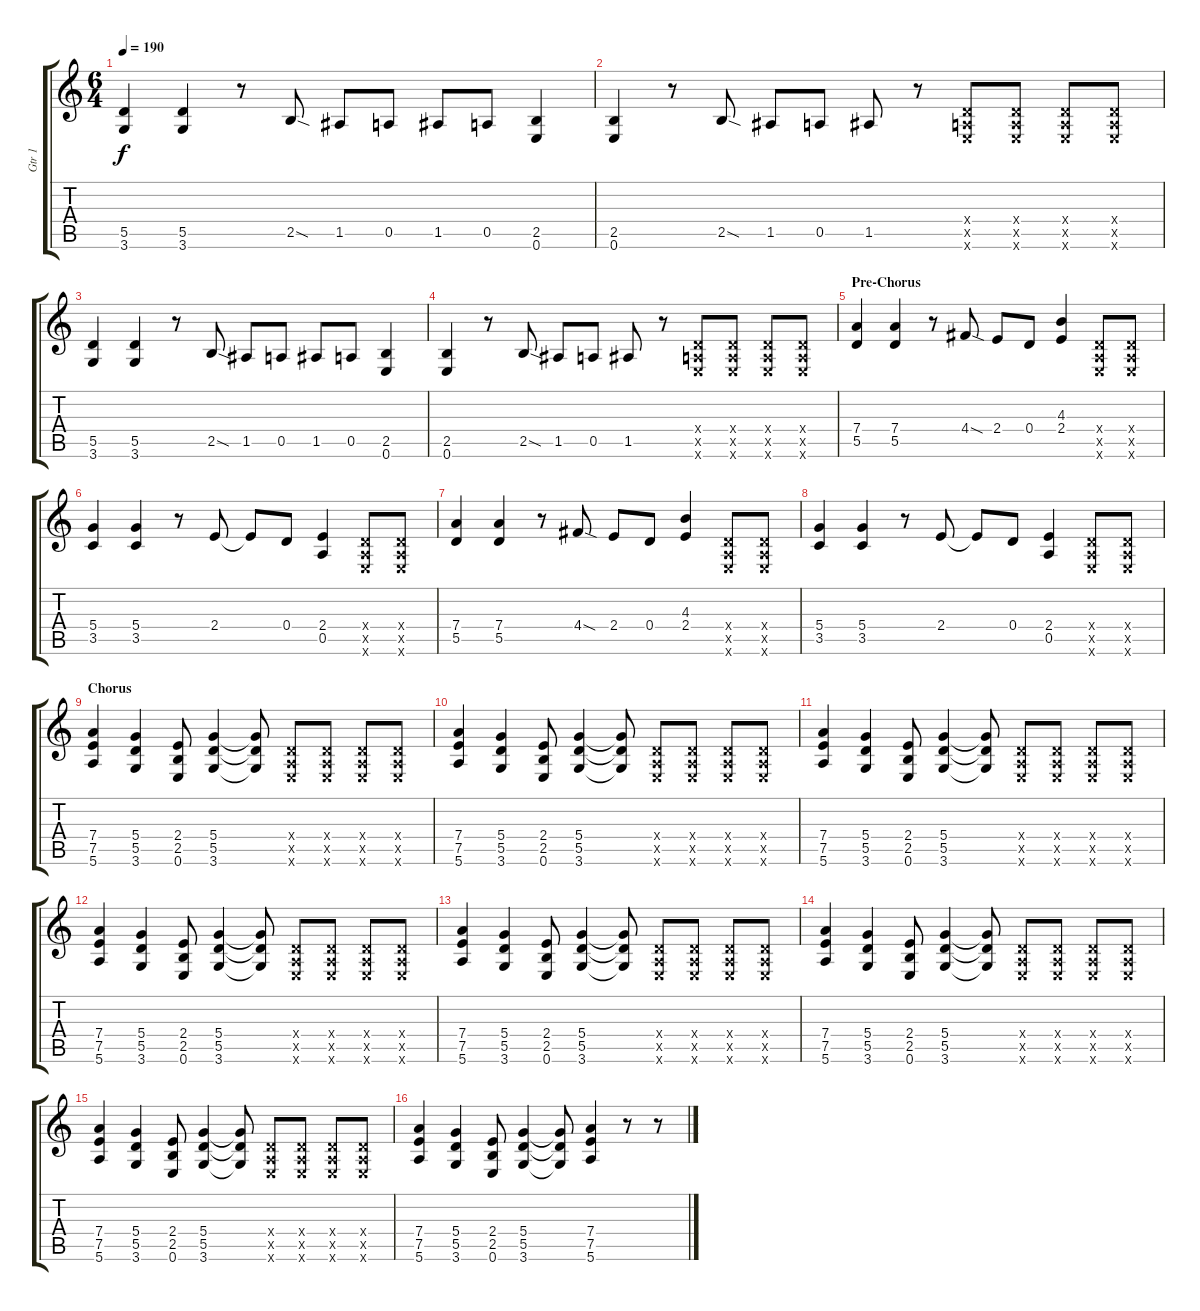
\track ("Gtr 1" "Gtr 1") {instrument overdrivenguitar}
\staff {score tabs}
\tuning (E4 B3 G3 D3 A2 E2) {hide}
\ts (6 4)
\tempo 190
\clef g2
\ks c
(5.5 3.6).4{dy f} (5.5 3.6).4 r.8 2.5{sod}.8 1.5.8 0.5.8 1.5.8 0.5.8 (2.5 0.6).4 |
(2.5 0.6).4 r.8 2.5{sod}.8 1.5.8 0.5.8 1.5.8 r.8 (0.4{x} 0.5{x} 0.6{x}).8 (0.4{x} 0.5{x} 0.6{x}).8 (0.4{x} 0.5{x} 0.6{x}).8 (0.4{x} 0.5{x} 0.6{x}).8 |
(5.5 3.6).4 (5.5 3.6).4 r.8 2.5{sod}.8 1.5.8 0.5.8 1.5.8 0.5.8 (2.5 0.6).4 |
(2.5 0.6).4 r.8 2.5{sod}.8 1.5.8 0.5.8 1.5.8 r.8 (0.4{x} 0.5{x} 0.6{x}).8 (0.4{x} 0.5{x} 0.6{x}).8 (0.4{x} 0.5{x} 0.6{x}).8 (0.4{x} 0.5{x} 0.6{x}).8 |
\section ("" "Pre-Chorus")
(7.4 5.5).4 (7.4 5.5).4 r.8 4.4{sod}.8 2.4.8 0.4.8 (4.3 2.4).4 (0.4{x} 0.5{x} 0.6{x}).8 (0.4{x} 0.5{x} 0.6{x}).8 |
(5.4 3.5).4 (5.4 3.5).4 r.8 2.4.8 2.4{t}.8 0.4.8 (2.4 0.5).4 (0.4{x} 0.5{x} 0.6{x}).8 (0.4{x} 0.5{x} 0.6{x}).8 |
(7.4 5.5).4 (7.4 5.5).4 r.8 4.4{sod}.8 2.4.8 0.4.8 (4.3 2.4).4 (0.4{x} 0.5{x} 0.6{x}).8 (0.4{x} 0.5{x} 0.6{x}).8 |
(5.4 3.5).4 (5.4 3.5).4 r.8 2.4.8 2.4{t}.8 0.4.8 (2.4 0.5).4 (0.4{x} 0.5{x} 0.6{x}).8 (0.4{x} 0.5{x} 0.6{x}).8 |
\section ("" "Chorus")
(7.4 7.5 5.6).4 (5.4 5.5 3.6).4 (2.4 2.5 0.6).8 (5.4 5.5 3.6).4 (5.4{t} 5.5{t} 3.6{t}).8 (0.4{x} 0.5{x} 0.6{x}).8 (0.4{x} 0.5{x} 0.6{x}).8 (0.4{x} 0.5{x} 0.6{x}).8 (0.4{x} 0.5{x} 0.6{x}).8 |
(7.4 7.5 5.6).4 (5.4 5.5 3.6).4 (2.4 2.5 0.6).8 (5.4 5.5 3.6).4 (5.4{t} 5.5{t} 3.6{t}).8 (0.4{x} 0.5{x} 0.6{x}).8 (0.4{x} 0.5{x} 0.6{x}).8 (0.4{x} 0.5{x} 0.6{x}).8 (0.4{x} 0.5{x} 0.6{x}).8 |
(7.4 7.5 5.6).4 (5.4 5.5 3.6).4 (2.4 2.5 0.6).8 (5.4 5.5 3.6).4 (5.4{t} 5.5{t} 3.6{t}).8 (0.4{x} 0.5{x} 0.6{x}).8 (0.4{x} 0.5{x} 0.6{x}).8 (0.4{x} 0.5{x} 0.6{x}).8 (0.4{x} 0.5{x} 0.6{x}).8 |
(7.4 7.5 5.6).4 (5.4 5.5 3.6).4 (2.4 2.5 0.6).8 (5.4 5.5 3.6).4 (5.4{t} 5.5{t} 3.6{t}).8 (0.4{x} 0.5{x} 0.6{x}).8 (0.4{x} 0.5{x} 0.6{x}).8 (0.4{x} 0.5{x} 0.6{x}).8 (0.4{x} 0.5{x} 0.6{x}).8 |
(7.4 7.5 5.6).4 (5.4 5.5 3.6).4 (2.4 2.5 0.6).8 (5.4 5.5 3.6).4 (5.4{t} 5.5{t} 3.6{t}).8 (0.4{x} 0.5{x} 0.6{x}).8 (0.4{x} 0.5{x} 0.6{x}).8 (0.4{x} 0.5{x} 0.6{x}).8 (0.4{x} 0.5{x} 0.6{x}).8 |
(7.4 7.5 5.6).4 (5.4 5.5 3.6).4 (2.4 2.5 0.6).8 (5.4 5.5 3.6).4 (5.4{t} 5.5{t} 3.6{t}).8 (0.4{x} 0.5{x} 0.6{x}).8 (0.4{x} 0.5{x} 0.6{x}).8 (0.4{x} 0.5{x} 0.6{x}).8 (0.4{x} 0.5{x} 0.6{x}).8 |
(7.4 7.5 5.6).4 (5.4 5.5 3.6).4 (2.4 2.5 0.6).8 (5.4 5.5 3.6).4 (5.4{t} 5.5{t} 3.6{t}).8 (0.4{x} 0.5{x} 0.6{x}).8 (0.4{x} 0.5{x} 0.6{x}).8 (0.4{x} 0.5{x} 0.6{x}).8 (0.4{x} 0.5{x} 0.6{x}).8 |
(7.4 7.5 5.6).4 (5.4 5.5 3.6).4 (2.4 2.5 0.6).8 (5.4 5.5 3.6).4 (5.4{t} 5.5{t} 3.6{t}).8 (7.4 7.5 5.6).4 r.8 r.8
